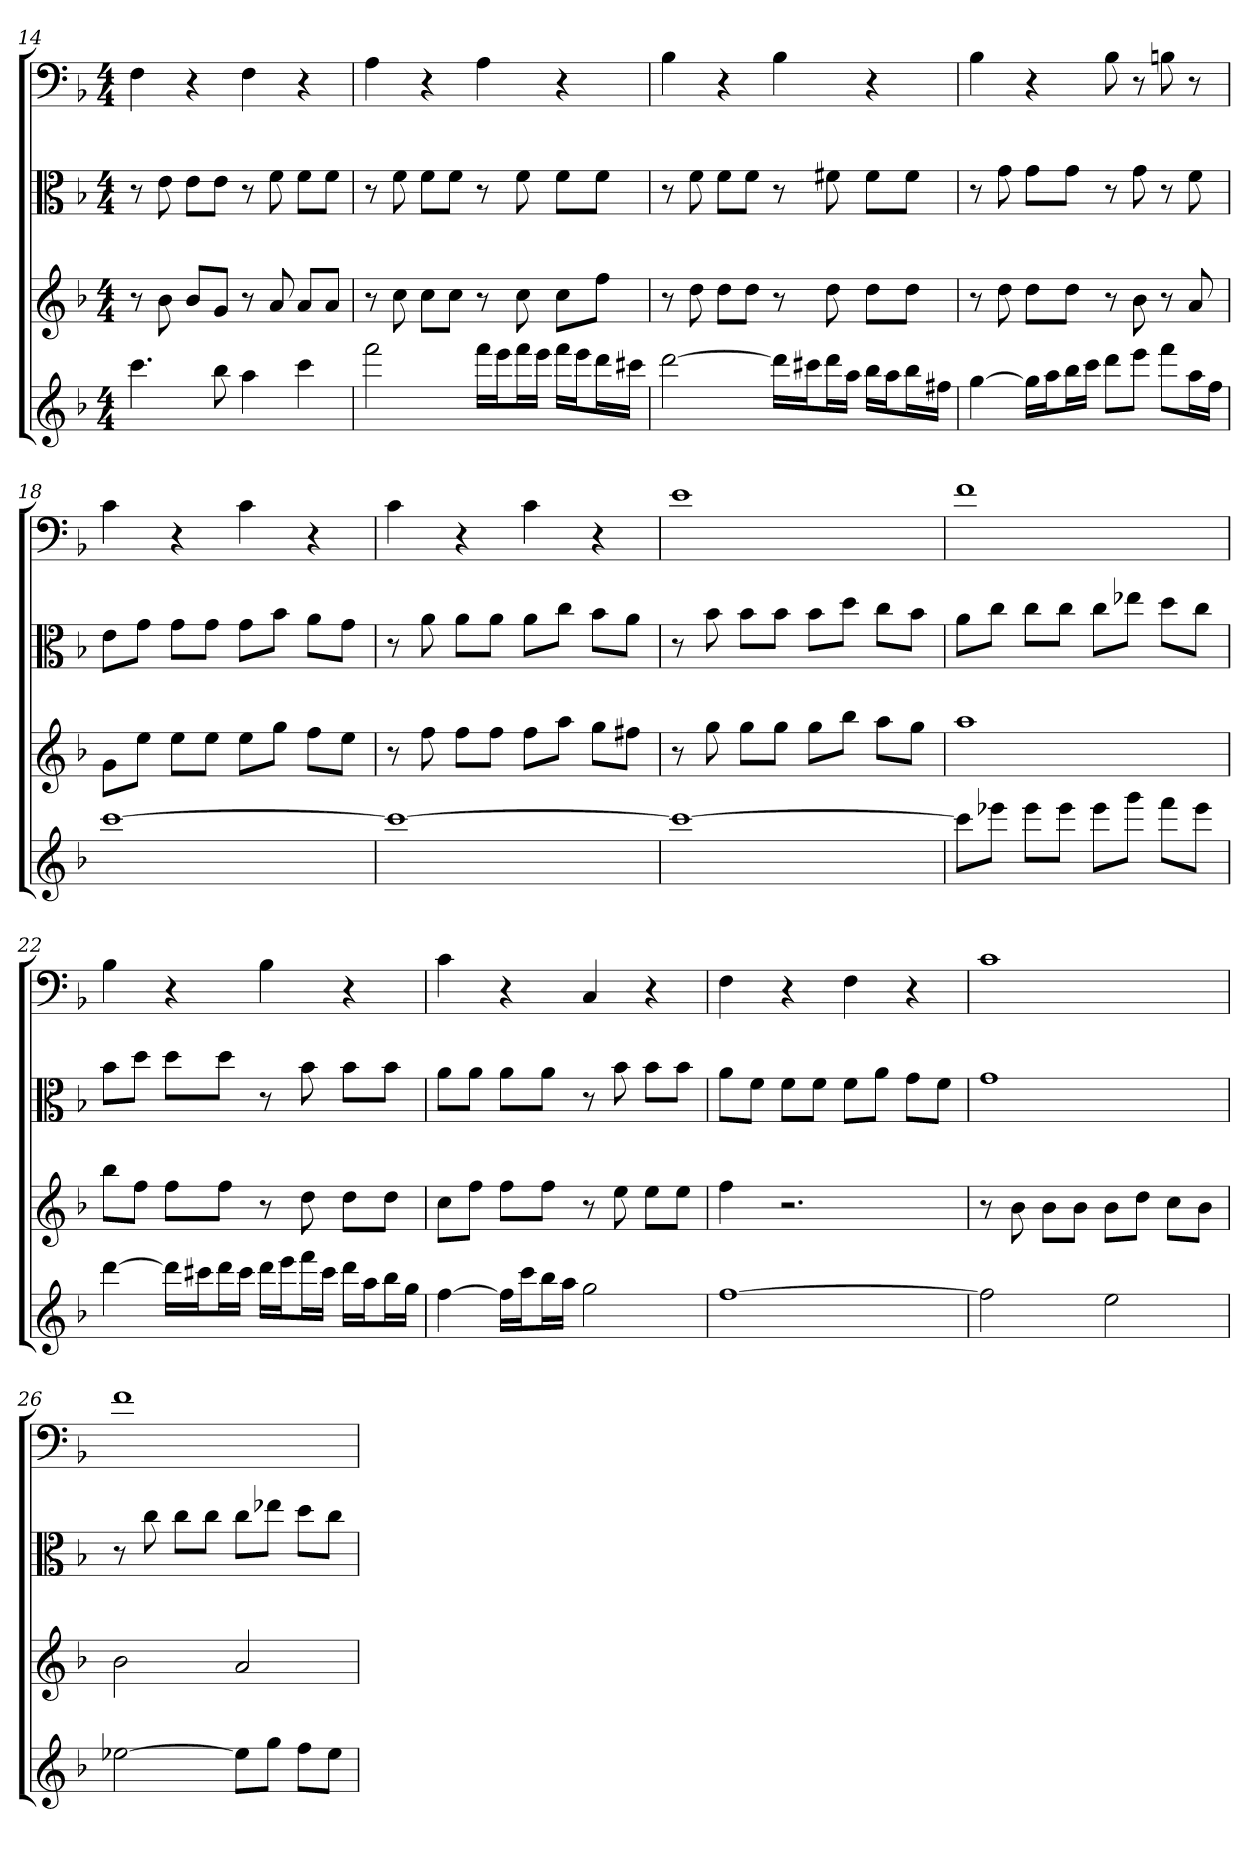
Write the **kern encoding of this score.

**kern	**kern	**kern	**kern
*part4	*part3	*part2	*part1
*staff4	*staff3	*staff2	*staff1
*	*	*clefC3	*clefF4
*k[b-]	*k[b-]	*k[b-]	*k[b-]
*d:	*d:	*d:	*d:
*M4/4	*M4/4	*M4/4	*M4/4
=14	=14	=14	=14
4.ccc	8r	8r	4F
.	8b-	8e	.
.	8b-L	8e\L	4r
8bb-	8gJ	8e\J	.
4aa	8r	8r	4F
.	8a	8f	.
4ccc	8aL	8f\L	4r
.	8aJ	8f\J	.
=15	=15	=15	=15
2fff	8r	8r	4A
.	8cc	8f	.
.	8ccL	8f\L	4r
.	8ccJ	8f\J	.
16fffLL	8r	8r	4A
16eeeJ	.	.	.
16fffL	8cc	8f	.
16eeeJJ	.	.	.
16fffLL	8ccL	8f\L	4r
16eeeJ	.	.	.
16dddL	8ffJ	8f\J	.
16ccc#XJJ	.	.	.
=16	=16	=16	=16
[2ddd	8r	8r	4B-
.	8dd	8f	.
.	8ddL	8f\L	4r
.	8ddJ	8f\J	.
16dddLL]	8r	8r	4B-
16ccc#XJ	.	.	.
16dddL	8dd	8f#X	.
16aaJJ	.	.	.
16bb-LL	8ddL	8f#\L	4r
16aaJ	.	.	.
16bb-L	8ddJ	8f#\J	.
16ff#XJJ	.	.	.
=17	=17	=17	=17
[4gg	8r	8r	4B-
.	8dd	8g	.
16ggLL]	8ddL	8g\L	4r
16aaJ	.	.	.
16bb-L	8ddJ	8g\J	.
16cccJJ	.	.	.
8dddL	8r	8r	8B-
8eeeJ	8b-	8g	8r
8fffL	8r	8r	8Bn
16aaL	8a	8f	8r
16ffJJ	.	.	.
=18	=18	=18	=18
[1ccc	8gL	8e\L	4c
.	8eeJ	8g\J	.
.	8eeL	8g\L	4r
.	8eeJ	8g\J	.
.	8eeL	8g\L	4c
.	8ggJ	8b-\J	.
.	8ffL	8a\L	4r
.	8eeJ	8g\J	.
=19	=19	=19	=19
1ccc_	8r	8r	4c
.	8ff	8a	.
.	8ffL	8a\L	4r
.	8ffJ	8a\J	.
.	8ffL	8a\L	4c
.	8aaJ	8cc\J	.
.	8ggL	8b-\L	4r
.	8ff#XJ	8a\J	.
=20	=20	=20	=20
1ccc_	8r	8r	1e
.	8gg	8b-	.
.	8ggL	8b-\L	.
.	8ggJ	8b-\J	.
.	8ggL	8b-\L	.
.	8bb-J	8dd\J	.
.	8aaL	8cc\L	.
.	8ggJ	8b-\J	.
=21	=21	=21	=21
8cccL]	1aa	8a\L	1f
8eee-XJ	.	8cc\J	.
8eee-L	.	8cc\L	.
8eee-J	.	8cc\J	.
8eee-L	.	8cc\L	.
8gggJ	.	8ee-X\J	.
8fffL	.	8dd\L	.
8eee-J	.	8cc\J	.
=22	=22	=22	=22
[4ddd	8bb-L	8b-\L	4B-
.	8ffJ	8dd\J	.
16dddLL]	8ffL	8dd\L	4r
16ccc#XJ	.	.	.
16dddL	8ffJ	8dd\J	.
16ccc#JJ	.	.	.
16dddLL	8r	8r	4B-
16eeeJ	.	.	.
16fffL	8dd	8b-	.
16ccc#JJ	.	.	.
16dddLL	8ddL	8b-\L	4r
16aaJ	.	.	.
16bb-L	8ddJ	8b-\J	.
16ggJJ	.	.	.
=23	=23	=23	=23
[4ff	8ccL	8a\L	4c
.	8ffJ	8a\J	.
16ffLL]	8ffL	8a\L	4r
16cccJ	.	.	.
16bb-L	8ffJ	8a\J	.
16aaJJ	.	.	.
2gg	8r	8r	4C
.	8ee	8b-	.
.	8eeL	8b-\L	4r
.	8eeJ	8b-\J	.
=24	=24	=24	=24
[1ff	4ff	8a\L	4F
.	.	8f\J	.
.	2.r	8f\L	4r
.	.	8f\J	.
.	.	8f\L	4F
.	.	8a\J	.
.	.	8g\L	4r
.	.	8f\J	.
=25	=25	=25	=25
2ff]	8r	1g	1c
.	8b-	.	.
.	8b-L	.	.
.	8b-J	.	.
2ee	8b-L	.	.
.	8ddJ	.	.
.	8ccL	.	.
.	8b-J	.	.
=26	=26	=26	=26
[2ee-X	2b-	8r	1f
.	.	8cc	.
.	.	8cc\L	.
.	.	8cc\J	.
8ee-L]	2a	8cc\L	.
8ggJ	.	8ee-X\J	.
8ffL	.	8dd\L	.
8ee-J	.	8cc\J	.
=	=	=	=
*-	*-	*-	*-
